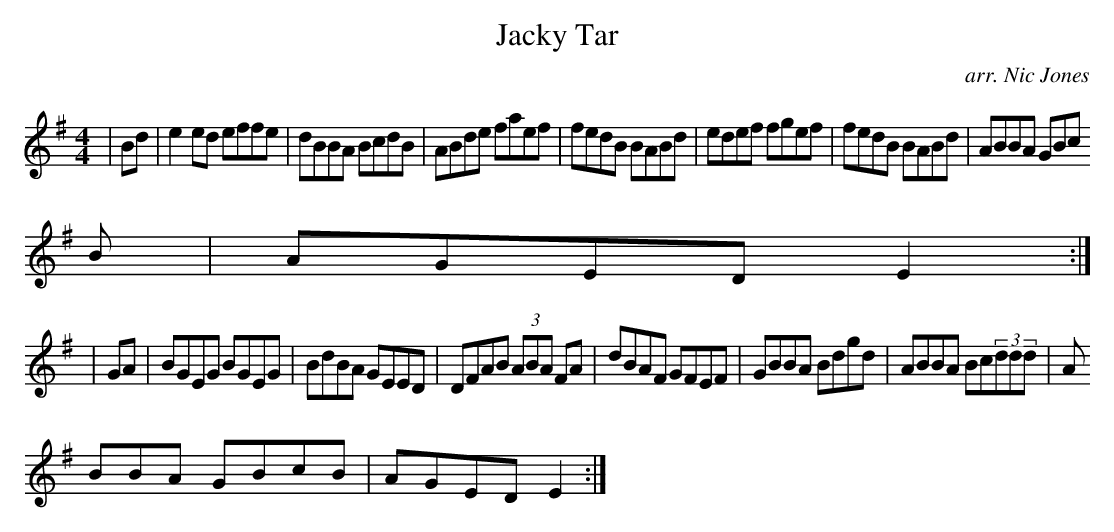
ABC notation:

X:1
T:Jacky Tar
M:4/4
L:1/8
C:arr. Nic Jones
K:G
|Bd|e2ed effe|dBBA BcdB|ABde faef|fedB BABd|edef fgef|fedB BABd|ABBA GBc
B|AGED E2:|
|GA|BGEG BGEG|BdBA GEED|DFAB (3ABA FA|dBAF GFEF|GBBA Bdgd|ABBA Bc(3ddd|A
BBA GBcB|AGED E2:|
